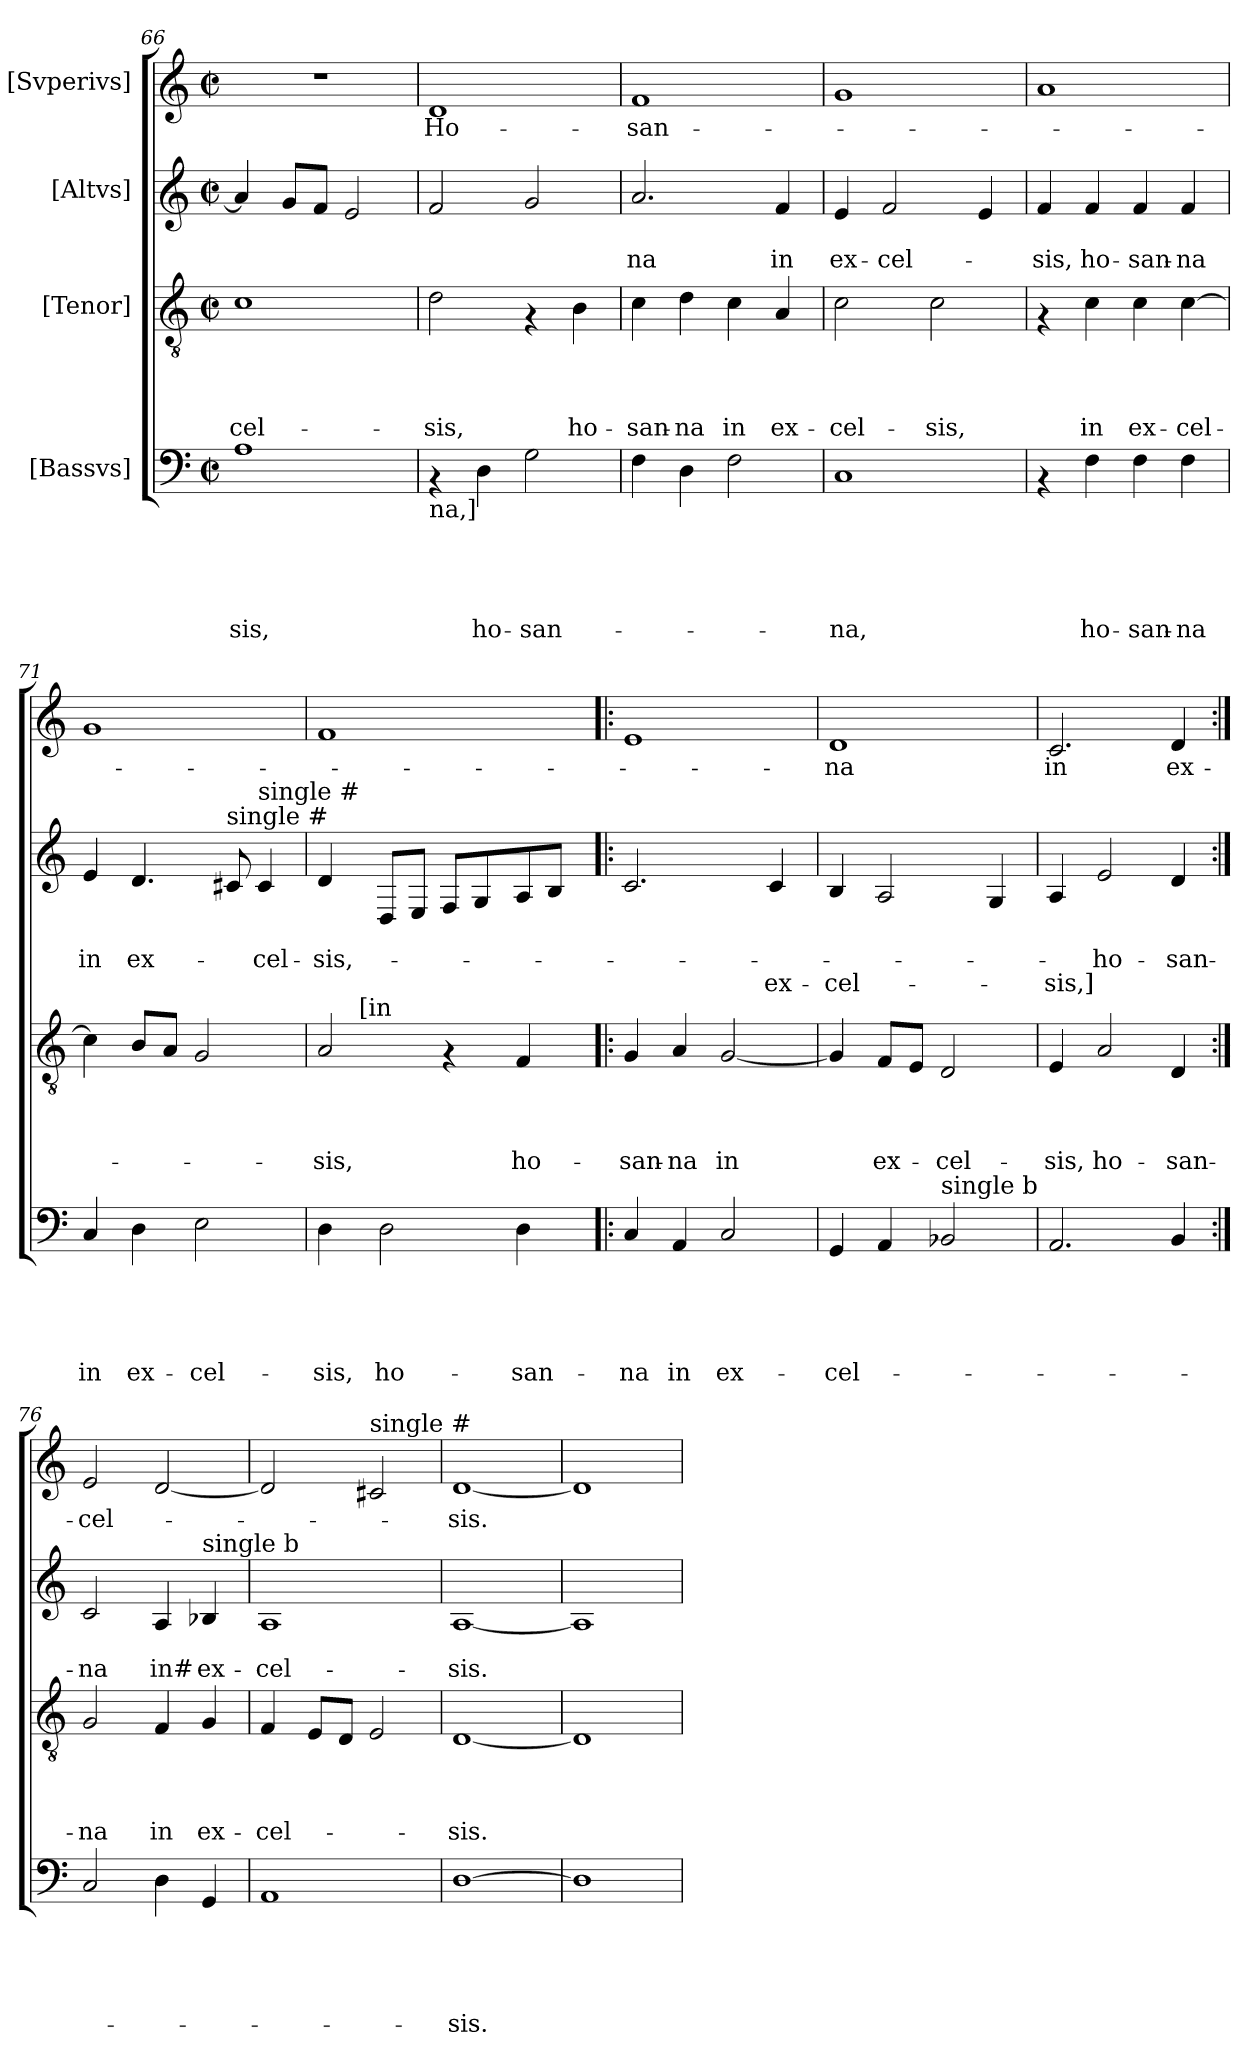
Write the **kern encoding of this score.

**kern	**text	**text	**text	**text	**text	**kern	**text	**text	**text	**text	**kern	**text	**text	**text	**kern	**text
*part4	*part4	*part4	*part4	*part4	*part4	*part3	*part3	*part3	*part3	*part3	*part2	*part2	*part2	*part2	*part1	*part1
*staff4	*staff4	*staff4	*staff4	*staff4	*staff4	*staff3	*staff3	*staff3	*staff3	*staff3	*staff2	*staff2	*staff2	*staff2	*staff1	*staff1
*I"[Bassvs]	*	*	*	*	*	*I"[Tenor]	*	*	*	*	*I"[Altvs]	*	*	*	*I"[Svperivs]	*
*clefF4	*	*	*	*	*	*clefGv2	*	*	*	*	*clefG2	*	*	*	*clefG2	*
*k[]	*	*	*	*	*	*k[]	*	*	*	*	*k[]	*	*	*	*k[]	*
*C:	*	*	*	*	*	*C:	*	*	*	*	*C:	*	*	*	*C:	*
*M2/2	*	*	*	*	*	*M2/2	*	*	*	*	*M2/2	*	*	*	*M2/2	*
*met(c|)	*	*	*	*	*	*met(c|)	*	*	*	*	*met(c|)	*	*	*	*met(c|)	*
=66	=66	=66	=66	=66	=66	=66	=66	=66	=66	=66	=66	=66	=66	=66	=66	=66
!	!	!	!	!	!LO:LY:b	!	!	!	!	!LO:LY:b	!	!	!	!	!	!
1A	.	.	.	.	-sis,	1c	.	.	.	-cel-	4a/]	.	.	.	1r	.
.	.	.	.	.	.	.	.	.	.	.	8g/L	.	.	.	.	.
.	.	.	.	.	.	.	.	.	.	.	8f/J	.	.	.	.	.
.	.	.	.	.	.	.	.	.	.	.	2e/	.	.	.	.	.
!!LO:PB:g=z
=67	=67	=67	=67	=67	=67	=67	=67	=67	=67	=67	=67	=67	=67	=67	=67	=67
!LO:TX:b:t=na,]	!	!	!	!	!	!	!	!	!	!	!	!	!	!	!	!
!	!	!	!	!	!	!	!	!	!	!LO:LY:b	!	!	!	!	!	!LO:LY:b
4rAA	.	.	.	.	.	2d\	.	.	.	-sis,	2f/	.	.	.	1d	Ho-
!	!	!	!	!	!LO:LY:b	!	!	!	!	!	!	!	!	!	!	!
4D\	.	.	.	.	ho-	.	.	.	.	.	.	.	.	.	.	.
!	!	!	!	!	!LO:LY:b	!	!	!	!	!	!	!	!	!	!	!
2G\	.	.	.	.	-san-	4rF	.	.	.	.	2g/	.	.	.	.	.
!	!	!	!	!	!	!	!	!	!	!LO:LY:b	!	!	!	!	!	!
.	.	.	.	.	.	4B\	.	.	.	ho-	.	.	.	.	.	.
=68	=68	=68	=68	=68	=68	=68	=68	=68	=68	=68	=68	=68	=68	=68	=68	=68
!	!	!	!	!	!	!	!	!	!	!LO:LY:b	!	!	!LO:LY:b	!	!	!LO:LY:b
4F\	.	.	.	.	.	4c\	.	.	.	-san-	2.a/	.	-na	.	1f	-san-
!	!	!	!	!	!	!	!	!	!	!LO:LY:b	!	!	!	!	!	!
4D\	.	.	.	.	.	4d\	.	.	.	-na	.	.	.	.	.	.
!	!	!	!	!	!	!	!	!	!	!LO:LY:b	!	!	!	!	!	!
2F\	.	.	.	.	.	4c\	.	.	.	in	.	.	.	.	.	.
!	!	!	!	!	!	!	!	!	!	!LO:LY:b	!	!	!LO:LY:b	!	!	!
.	.	.	.	.	.	4A/	.	.	.	ex-	4f/	.	in	.	.	.
=69	=69	=69	=69	=69	=69	=69	=69	=69	=69	=69	=69	=69	=69	=69	=69	=69
!	!	!	!	!	!LO:LY:b	!	!	!	!	!LO:LY:b	!	!	!LO:LY:b	!	!	!
1C	.	.	.	.	-na,	2c\	.	.	.	-cel-	4e/	.	ex-	.	1g	.
!	!	!	!	!	!	!	!	!	!	!	!	!	!LO:LY:b	!	!	!
.	.	.	.	.	.	.	.	.	.	.	2f/	.	-cel-	.	.	.
!	!	!	!	!	!	!	!	!	!	!LO:LY:b	!	!	!	!	!	!
.	.	.	.	.	.	2c\	.	.	.	-sis,	.	.	.	.	.	.
.	.	.	.	.	.	.	.	.	.	.	4e/	.	.	.	.	.
=70	=70	=70	=70	=70	=70	=70	=70	=70	=70	=70	=70	=70	=70	=70	=70	=70
!	!	!	!	!	!	!	!	!	!	!	!	!	!LO:LY:b	!	!	!
4rAA	.	.	.	.	.	4rF	.	.	.	.	4f/	.	-sis,	.	1a	.
!	!	!	!	!	!LO:LY:b	!	!	!	!	!LO:LY:b	!	!	!LO:LY:b	!	!	!
4F\	.	.	.	.	ho-	4c\	.	.	.	in	4f/	.	ho-	.	.	.
!	!	!	!	!	!LO:LY:b	!	!	!	!	!LO:LY:b	!	!	!LO:LY:b	!	!	!
4F\	.	.	.	.	-san-	4c\	.	.	.	ex-	4f/	.	-san-	.	.	.
!	!	!	!	!	!LO:LY:b	!	!	!	!	!LO:LY:b	!	!	!LO:LY:b	!	!	!
4F\	.	.	.	.	-na	[>4c\	.	.	.	-cel-	4f/	.	-na	.	.	.
=71	=71	=71	=71	=71	=71	=71	=71	=71	=71	=71	=71	=71	=71	=71	=71	=71
!	!	!	!	!	!LO:LY:b	!	!	!	!	!	!	!	!LO:LY:b	!	!	!
4C/	.	.	.	.	in	4c\]	.	.	.	.	4e/	.	in	.	1g	.
!	!	!	!	!	!LO:LY:b	!	!	!	!	!	!	!	!LO:LY:b	!	!	!
4D\	.	.	.	.	ex-	8B/L	.	.	.	.	4.d/	.	ex-	.	.	.
.	.	.	.	.	.	8A/J	.	.	.	.	.	.	.	.	.	.
!	!	!	!	!	!LO:LY:b	!	!	!	!	!	!	!	!	!	!	!
2E\	.	.	.	.	-cel-	2G/	.	.	.	.	.	.	.	.	.	.
!	!	!	!	!	!	!	!	!	!	!	!LO:TX:a:t=single #	!	!	!	!	!
.	.	.	.	.	.	.	.	.	.	.	8c#/	.	.	.	.	.
!	!	!	!	!	!	!	!	!	!	!	!LO:TX:a:t=single #	!	!	!	!	!
!	!	!	!	!	!	!	!	!	!	!	!	!	!LO:LY:b	!	!	!
.	.	.	.	.	.	.	.	.	.	.	4c#/	.	-cel-	.	.	.
=72	=72	=72	=72	=72	=72	=72	=72	=72	=72	=72	=72	=72	=72	=72	=72	=72
!	!	!	!	!	!LO:LY:b	!	!	!	!	!LO:LY:b	!	!	!LO:LY:b	!	!	!
*	*	*	*	*	*	*^	*	*	*	*	*	*	*	*	*	*
4D\	.	.	.	.	-sis,	2A/	8.ryy	.	.	.	-sis,	4d/	.	-sis,-	.	1f	.
!	!	!	!	!	!	!	!LO:TX:a:t=[in	!	!	!	!	!	!	!	!	!	!
.	.	.	.	.	.	.	2ryy	.	.	.	.	.	.	.	.	.	.
!	!	!	!	!	!LO:LY:b	!	!	!	!	!	!	!	!	!	!	!	!
2D\	.	.	.	.	ho-	.	.	.	.	.	.	8D/L	.	.	.	.	.
.	.	.	.	.	.	.	.	.	.	.	.	8E/J	.	.	.	.	.
.	.	.	.	.	.	4rF	.	.	.	.	.	8F/L	.	.	.	.	.
.	.	.	.	.	.	.	.	.	.	.	.	8G/	.	.	.	.	.
.	.	.	.	.	.	.	4ryy	.	.	.	.	.	.	.	.	.	.
!	!	!	!	!	!LO:LY:b	!	!	!	!	!	!LO:LY:b	!	!	!	!	!	!
4D\	.	.	.	.	-san-	4F/	.	.	.	.	ho-	8A/	.	.	.	.	.
.	.	.	.	.	.	.	.	.	.	.	.	8B/J	.	.	.	.	.
.	.	.	.	.	.	.	16ryy	.	.	.	.	.	.	.	.	.	.
!!LO:LB:g=z
=73!|:	=73!|:	=73!|:	=73!|:	=73!|:	=73!|:	=73!|:	=73!|:	=73!|:	=73!|:	=73!|:	=73!|:	=73!|:	=73!|:	=73!|:	=73!|:	=73!|:	=73!|:
!	!	!	!	!	!LO:LY:b	!	!	!	!	!	!LO:LY:b	!	!	!	!	!	!
*	*	*	*	*	*	*v	*v	*	*	*	*	*	*	*	*	*	*
4C/	.	.	.	.	-na	4G/	.	.	.	-san-	2.c/	.	.	.	1e	.
!	!	!	!	!	!LO:LY:b	!	!	!	!	!LO:LY:b	!	!	!	!	!	!
4AA/	.	.	.	.	in	4A/	.	.	.	-na	.	.	.	.	.	.
!	!	!	!	!	!LO:LY:b	!	!	!	!	!LO:LY:b	!	!	!	!	!	!
2C/	.	.	.	.	ex-	[<2G/	.	.	.	in	.	.	.	.	.	.
!	!	!	!	!	!	!	!	!	!	!	!	!	!	!LO:LY:b	!	!
.	.	.	.	.	.	.	.	.	.	.	4c/	.	.	ex-	.	.
=74	=74	=74	=74	=74	=74	=74	=74	=74	=74	=74	=74	=74	=74	=74	=74	=74
!	!	!	!	!	!LO:LY:b	!	!	!	!	!	!	!	!	!LO:LY:b	!	!LO:LY:b
4GG/	.	.	.	.	-cel-	4G/]	.	.	.	.	4B/	.	.	-cel-	1d	-na
!	!	!	!	!	!	!	!	!	!	!LO:LY:b	!	!	!	!	!	!
4AA/	.	.	.	.	.	8F/L	.	.	.	ex-	2A/	.	.	.	.	.
.	.	.	.	.	.	8E/J	.	.	.	.	.	.	.	.	.	.
!LO:TX:a:t=single b	!	!	!	!	!	!	!	!	!	!	!	!	!	!	!	!
!	!	!	!	!	!	!	!	!	!	!LO:LY:b	!	!	!	!	!	!
2BB-/	.	.	.	.	.	2D/	.	.	.	-cel-	.	.	.	.	.	.
.	.	.	.	.	.	.	.	.	.	.	4G/	.	.	.	.	.
=75	=75	=75	=75	=75	=75	=75	=75	=75	=75	=75	=75	=75	=75	=75	=75	=75
!	!	!	!	!	!	!	!	!	!	!LO:LY:b	!	!	!	!LO:LY:b	!	!LO:LY:b
2.AA/	.	.	.	.	.	4E/	.	.	.	-sis,	4A/	.	.	-sis,]	2.c/	in
!	!	!	!	!	!	!	!	!	!	!LO:LY:b	!	!	!LO:LY:b	!	!	!
.	.	.	.	.	.	2A/	.	.	.	ho-	2e/	.	-ho-	.	.	.
!	!	!	!	!	!	!	!	!	!	!LO:LY:b	!	!	!LO:LY:b	!	!	!LO:LY:b
4BB/	.	.	.	.	.	4D/	.	.	.	-san-	4d/	.	-san-	.	4d/	ex-
=76:|!	=76:|!	=76:|!	=76:|!	=76:|!	=76:|!	=76:|!	=76:|!	=76:|!	=76:|!	=76:|!	=76:|!	=76:|!	=76:|!	=76:|!	=76:|!	=76:|!
!	!	!	!	!	!	!	!	!	!	!LO:LY:b	!	!	!LO:LY:b	!	!	!LO:LY:b
2C/	.	.	.	.	.	2G/	.	.	.	-na	2c/	.	-na	.	2e/	-cel-
!	!	!	!	!	!	!	!	!	!	!LO:LY:b	!	!	!LO:LY:b	!	!	!
4D\	.	.	.	.	.	4F/	.	.	.	in	4A/	.	in#	.	[<2d/	.
!	!	!	!	!	!	!	!	!	!	!	!LO:TX:a:t=single b	!	!	!	!	!
!	!	!	!	!	!	!	!	!	!	!LO:LY:b	!	!	!LO:LY:b	!	!	!
4GG/	.	.	.	.	.	4G/	.	.	.	ex-	4B-/	.	ex-	.	.	.
=77	=77	=77	=77	=77	=77	=77	=77	=77	=77	=77	=77	=77	=77	=77	=77	=77
!	!	!	!	!	!	!	!	!	!	!LO:LY:b	!	!	!LO:LY:b	!	!	!
1AA	.	.	.	.	.	4F/	.	.	.	-cel-	1A	.	-cel-	.	2d/]	.
.	.	.	.	.	.	8E/L	.	.	.	.	.	.	.	.	.	.
.	.	.	.	.	.	8D/J	.	.	.	.	.	.	.	.	.	.
!	!	!	!	!	!	!	!	!	!	!	!	!	!	!	!LO:TX:a:t=single #	!
.	.	.	.	.	.	2E/	.	.	.	.	.	.	.	.	2c#/	.
=78	=78	=78	=78	=78	=78	=78	=78	=78	=78	=78	=78	=78	=78	=78	=78	=78
!	!	!	!	!	!LO:LY:b	!	!	!	!	!LO:LY:b	!	!	!LO:LY:b	!	!	!LO:LY:b
[1D	.	.	.	.	-sis.	[1D	.	.	.	-sis.	[1A	.	-sis.	.	[1d	-sis.
=79!	=79!	=79!	=79!	=79!	=79!	=79!	=79!	=79!	=79!	=79!	=79!	=79!	=79!	=79!	=79!	=79!
1D]	.	.	.	.	.	1D]	.	.	.	.	1A]	.	.	.	1d]	.
=	=	=	=	=	=	=	=	=	=	=	=	=	=	=	=	=
*-	*-	*-	*-	*-	*-	*-	*-	*-	*-	*-	*-	*-	*-	*-	*-	*-
